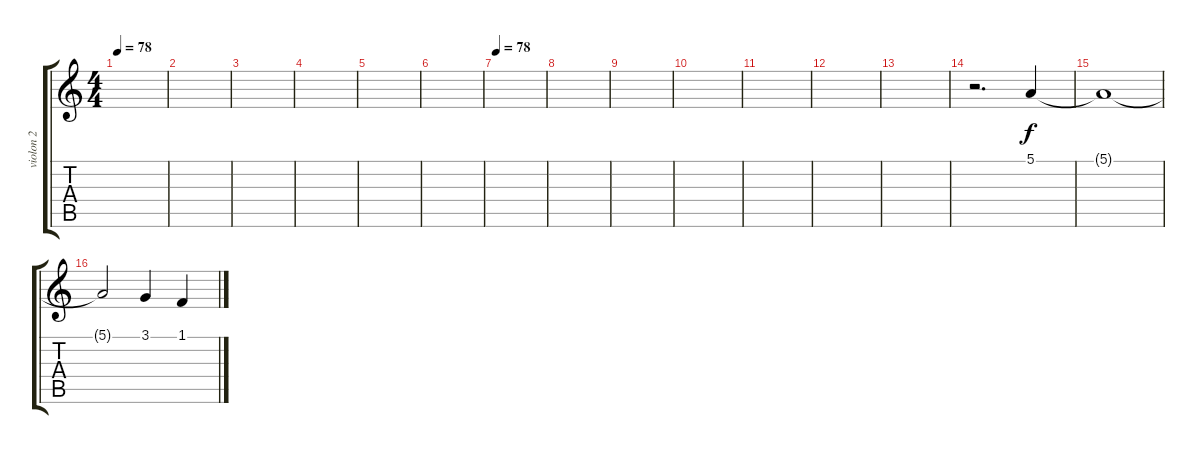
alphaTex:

\track ("violon 2" "violon 2") {instrument viola}
\staff {score tabs}
\tuning (E4 B3 G3 D3 A2 E2) {hide}
\ts (4 4)
\tempo 78
\clef g2
\ks c
|
|
|
|
|
|
\tempo 78
|
|
|
|
|
|
|
r.2{d volume 3} 5.1.4{volume 9} |
5.1{t}.1 |
5.1{t}.2 3.1.4 1.1.4
